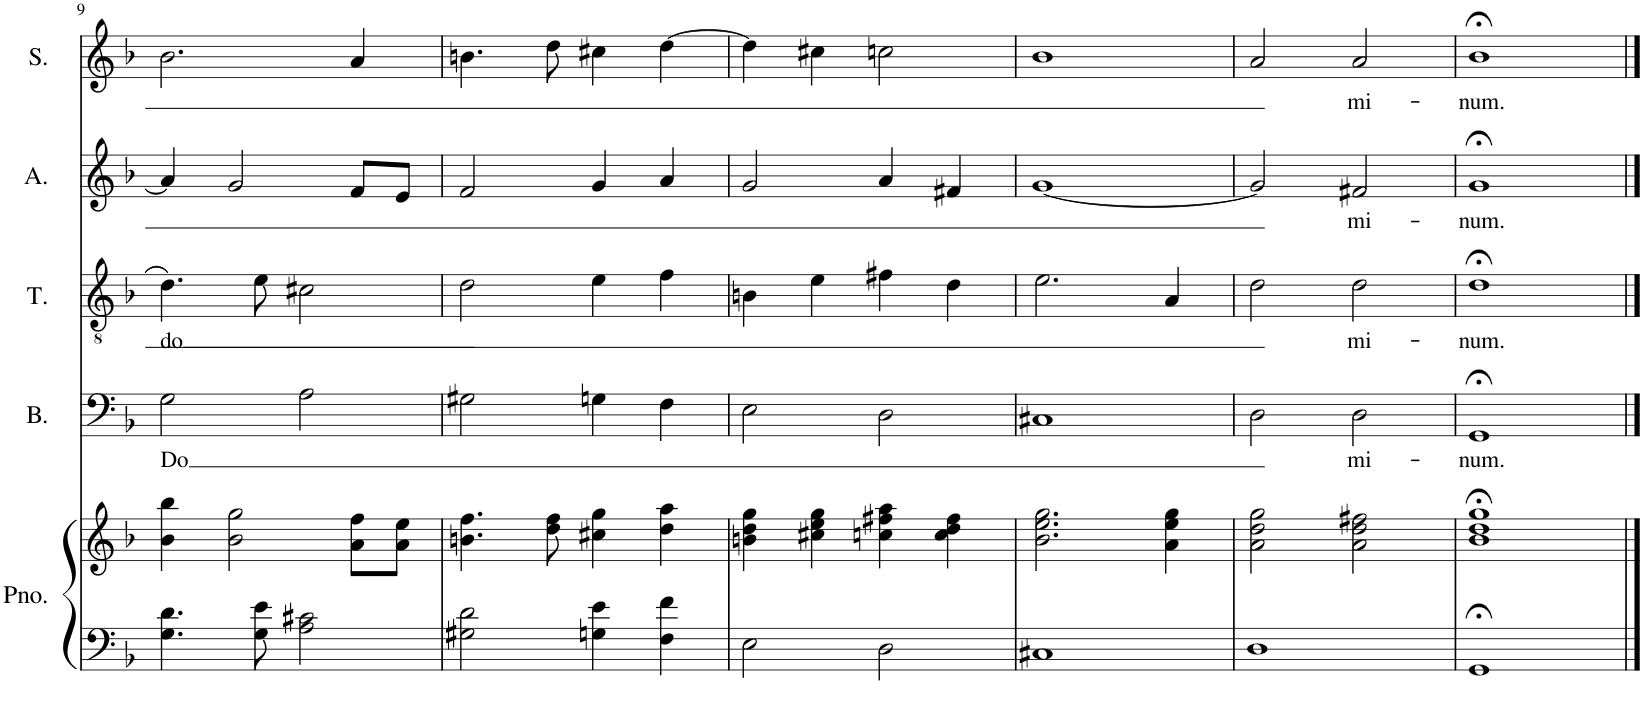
**kern	**kern	**kern	**text	**kern	**text	**kern	**text	**kern	**text
*part5	*part5	*part4	*part4	*part3	*part3	*part2	*part2	*part1	*part1
*staff6	*staff5	*staff4	*staff4	*staff3	*staff3	*staff2	*staff2	*staff1	*staff1
*I"Piano	*	*I"Basse	*	*I"Tenor	*	*I"Alto	*	*I"Soprano	*
*I'Pno.	*	*I'B.	*	*I'T.	*	*I'A.	*	*I'S.	*
!!LO:PB:g=z
*clefF4	*clefG2	*clefF4	*	*clefGv2	*	*clefG2	*	*clefG2	*
*k[b-]	*k[b-]	*k[b-]	*	*k[b-]	*	*k[b-]	*	*k[b-]	*
*M4/4	*M4/4	*M4/4	*	*M4/4	*	*M4/4	*	*M4/4	*
*met(c)	*met(c)	*met(c)	*	*met(c)	*	*met(c)	*	*met(c)	*
=9	=9	=9	=9	=9	=9	=9	=9	=9	=9
!	!	!	!LO:LY:b	!	!LO:LY:b	!	!	!	!
4.G\ 4.d\	4b-\ 4bb-\	2G\	Do	4.d\	do	4a/]	.	2.b-\	.
.	2b-\ 2gg\	.	.	.	.	2g/	.	.	.
8G\ 8e\	.	.	.	8e\	.	.	.	.	.
2A\ 2c#X\	.	2A\	.	2c#X\	.	.	.	.	.
.	8a\ 8ff\L	.	.	.	.	8f/L	.	4a/	.
.	8a\ 8ee\J	.	.	.	.	8e/J	.	.	.
=10	=10	=10	=10	=10	=10	=10	=10	=10	=10
2G#X\ 2d\	4.bn\ 4.ff\	2G#X\	.	2d\	.	2f/	.	4.bn\	.
.	8dd\ 8ff\	.	.	.	.	.	.	8dd\	.
4Gn\ 4e\	4cc#X\ 4gg\	4Gn\	.	4e\	.	4g/	.	4cc#X\	.
4F\ 4f\	4dd\ 4aa\	4F\	.	4f\	.	4a/	.	[4dd\	.
=11	=11	=11	=11	=11	=11	=11	=11	=11	=11
2E\	4bn\ 4dd\ 4gg\	2E\	.	4Bn\	.	2g/	.	4dd\]	.
.	4cc#X\ 4ee\ 4gg\	.	.	4e\	.	.	.	4cc#X\	.
2D\	4ccn\ 4ff#X\ 4aa\	2D\	.	4f#X\	.	4a/	.	2ccn\	.
.	4cc\ 4dd\ 4ff#\	.	.	4d\	.	4f#X/	.	.	.
=12	=12	=12	=12	=12	=12	=12	=12	=12	=12
1C#X	2.b-\ 2.ee\ 2.gg\	1C#X	.	2.e\	.	[1g	.	1b-	.
.	4a\ 4ee\ 4gg\	.	.	4A/	.	.	.	.	.
=13	=13	=13	=13	=13	=13	=13	=13	=13	=13
1D	2a\ 2dd\ 2gg\	2D\	.	2d\	.	2g/]	.	2a/	.
!	!	!	!LO:LY:b	!	!LO:LY:b	!	!LO:LY:b	!	!LO:LY:b
.	2a\ 2dd\ 2ff#X\	2D\	mi-	2d\	mi-	2f#X/	mi-	2a/	mi-
=14	=14	=14	=14	=14	=14	=14	=14	=14	=14
!	!	!	!LO:LY:b	!	!LO:LY:b	!	!LO:LY:b	!	!LO:LY:b
1GG;<	1b-;< 1dd;< 1gg;<	1GG;<	-num.	1d;<	-num.	1g;<	-num.	1b-;<	-num.
==	==	==	==	==	==	==	==	==	==
*-	*-	*-	*-	*-	*-	*-	*-	*-	*-
